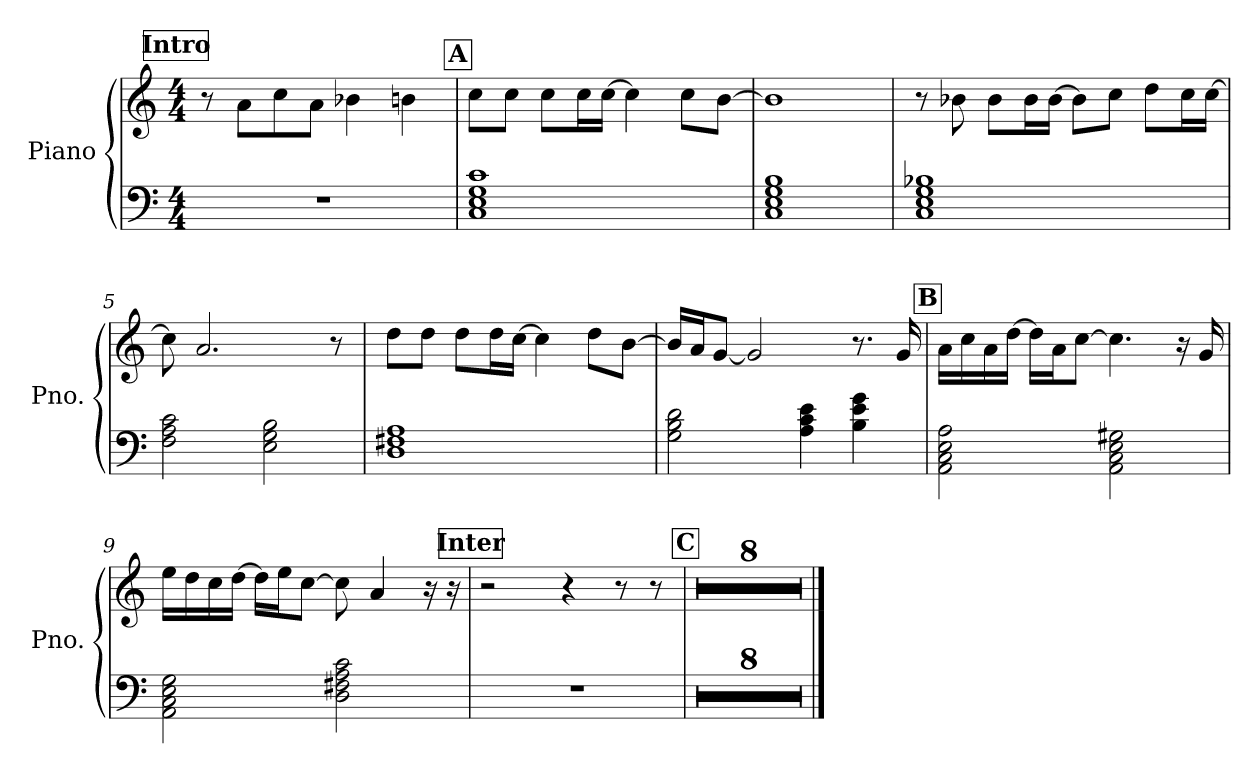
**kern	**kern
*part1	*part1
*staff2	*staff1
*I"Piano	*
*I'Pno.	*
*clefF4	*clefG2
*k[]	*k[]
*M4/4	*M4/4
!!LO:REH:place=s1:a:B:fs=14:t=Intro
=1	=1
1r	8r
.	8a\L
.	8cc\
.	8a\J
.	4b-X\
.	4bn\
!!LO:LB:g=z
!!LO:REH:place=s1:a:B:fs=14:t=A
=2	=2
1C 1E 1G 1c	8cc\L
.	8cc\J
.	8cc\L
.	16cc\L
.	[16cc\JJ
.	4cc\]
.	8cc\L
.	[8b\J
=3	=3
1C 1E 1G 1B	1b]
=4	=4
1C 1E 1G 1B-X	8r
.	8b-X\
.	8b-\L
.	16b-\L
.	[16b-\JJ
.	8b-\L]
.	8cc\J
.	8dd\L
.	16cc\L
.	[16cc\JJ
=5	=5
2F\ 2A\ 2c\	8cc\]
.	2.a/
2E\ 2G\ 2B\	.
.	8r
=6	=6
1D 1F#X 1A	8dd\L
.	8dd\J
.	8dd\L
.	16dd\L
.	[16cc\JJ
.	4cc\]
.	8dd\L
.	[8b\J
=7	=7
2G\ 2B\ 2d\	16b/LL]
.	16a/J
.	[8g/J
.	2g/]
4A\ 4c\ 4e\	.
4B\ 4e\ 4g\	8.r
.	16g/
!!LO:LB:g=z
!!LO:REH:place=s1:a:B:fs=14:t=B
=8	=8
2AA\ 2C\ 2E\ 2A\	16a\LL
.	16cc\
.	16a\
.	[16dd\JJ
.	16dd\LL]
.	16a\J
.	[8cc\J
2AA\ 2C\ 2E\ 2G#X\	4.cc\]
.	16r
.	16g/
=9	=9
2AA\ 2C\ 2E\ 2G\	16ee\LL
.	16dd\
.	16cc\
.	[16dd\JJ
.	16dd\LL]
.	16ee\J
.	[8cc\J
2D\ 2F#X\ 2A\ 2c\	8cc\]
.	4a/
.	16r
.	16r
!!LO:LB:g=z
!!LO:REH:place=s1:a:B:fs=14:t=Inter
=10	=10
1r	2r
.	4r
.	8r
.	8r
!!LO:LB:g=z
!!LO:REH:place=s1:a:B:fs=14:t=C
=11	=11
1r	1r
=12	=12
1r	1r
=13	=13
1r	1r
=14	=14
1r	1r
=15	=15
1r	1r
=16	=16
1r	1r
=17	=17
1r	1r
=18	=18
1r	1r
==	==
*-	*-
